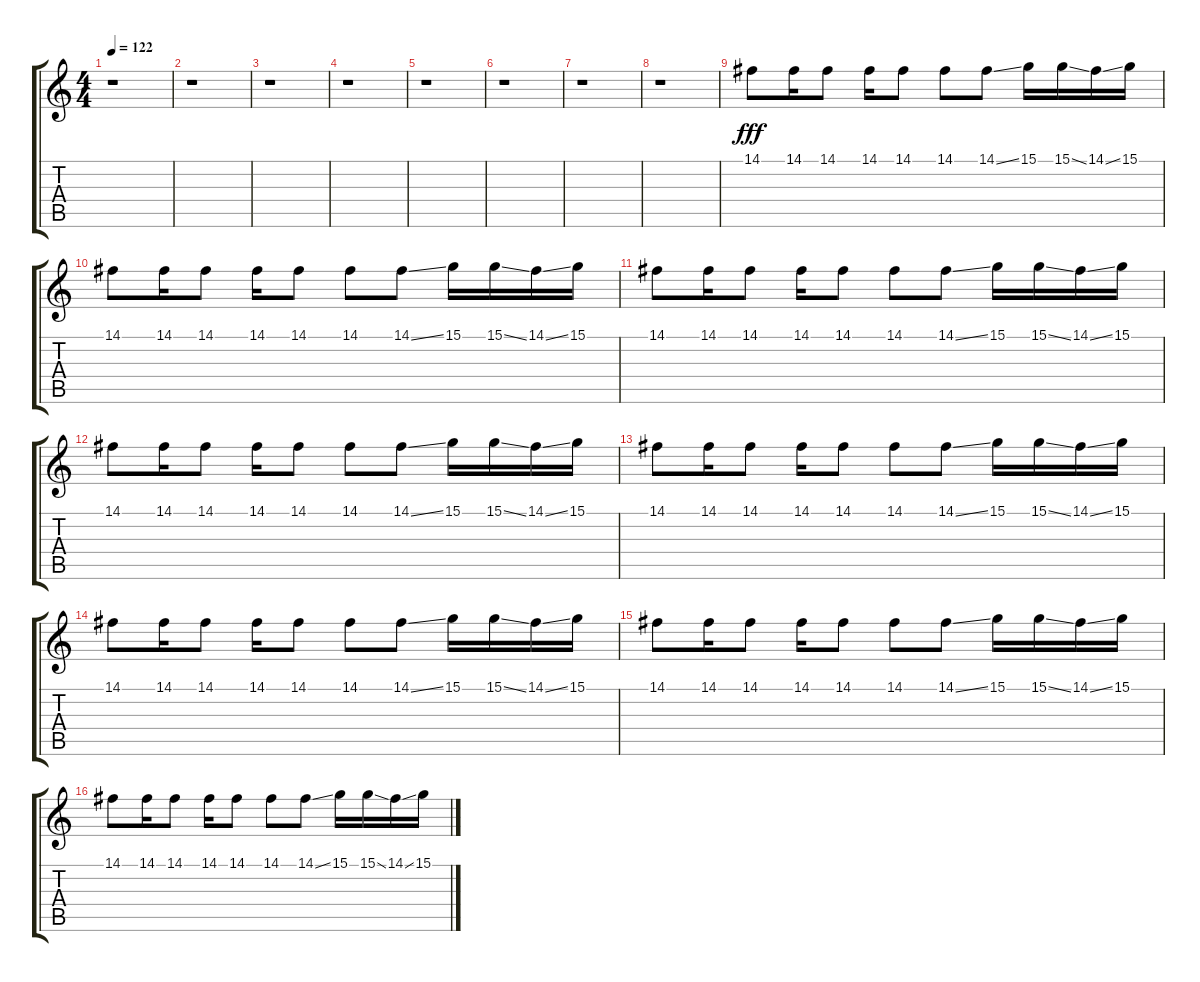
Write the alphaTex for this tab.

\track "" {instrument orchestrahit}
\staff {score tabs}
\tuning (E4 B3 G3 D3 A2 E2) {hide}
\ts (4 4)
\tempo 122
\clef g2
\ks c
r.1{dy fff} |
r.1 |
r.1 |
r.1 |
r.1 |
r.1 |
r.1 |
r.1 |
14.1.8 14.1.16 14.1.8 14.1.16 14.1.8 14.1.8 14.1{ss}.8 15.1.16 15.1{ss}.16 14.1{ss}.16 15.1.16 |
14.1.8 14.1.16 14.1.8 14.1.16 14.1.8 14.1.8 14.1{ss}.8 15.1.16 15.1{ss}.16 14.1{ss}.16 15.1.16 |
14.1.8 14.1.16 14.1.8 14.1.16 14.1.8 14.1.8 14.1{ss}.8 15.1.16 15.1{ss}.16 14.1{ss}.16 15.1.16 |
14.1.8 14.1.16 14.1.8 14.1.16 14.1.8 14.1.8 14.1{ss}.8 15.1.16 15.1{ss}.16 14.1{ss}.16 15.1.16 |
14.1.8 14.1.16 14.1.8 14.1.16 14.1.8 14.1.8 14.1{ss}.8 15.1.16 15.1{ss}.16 14.1{ss}.16 15.1.16 |
14.1.8 14.1.16 14.1.8 14.1.16 14.1.8 14.1.8 14.1{ss}.8 15.1.16 15.1{ss}.16 14.1{ss}.16 15.1.16 |
14.1.8 14.1.16 14.1.8 14.1.16 14.1.8 14.1.8 14.1{ss}.8 15.1.16 15.1{ss}.16 14.1{ss}.16 15.1.16 |
14.1.8 14.1.16 14.1.8 14.1.16 14.1.8 14.1.8 14.1{ss}.8 15.1.16 15.1{ss}.16 14.1{ss}.16 15.1.16
